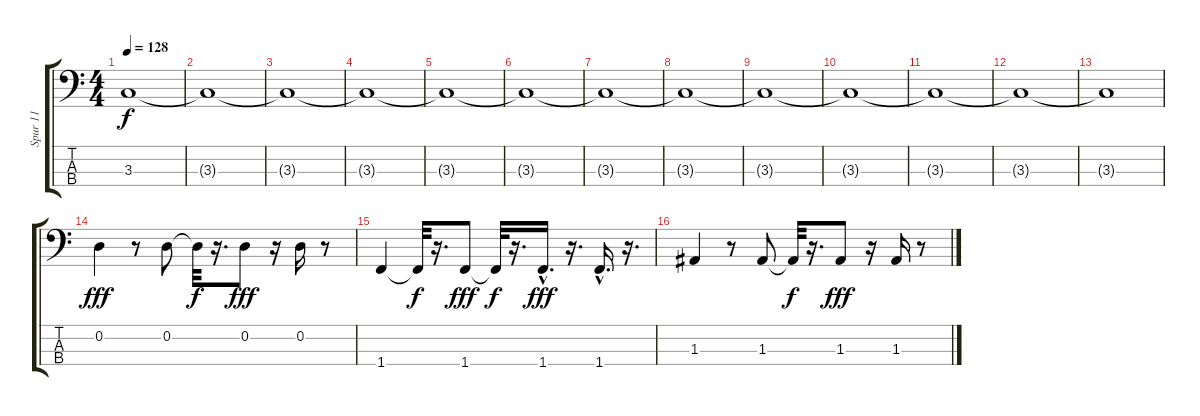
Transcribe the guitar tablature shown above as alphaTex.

\track ("Spur 11" "Spur 11") {instrument synthbass2}
\staff {score tabs}
\tuning (G2 D2 A1 E1) {hide}
\ts (4 4)
\tempo 128
\clef f4
\ks c
3.3{t}.1{dy f} |
3.3{t}.1 |
3.3{t}.1 |
3.3{t}.1 |
3.3{t}.1 |
3.3{t}.1 |
3.3{t}.1 |
3.3{t}.1 |
3.3{t}.1 |
3.3{t}.1 |
3.3{t}.1 |
3.3{t}.1 |
3.3{t}.1 |
0.2.4{dy fff} r.8 0.2.8 0.2{t}.32{dy f} r.16{d} 0.2.8{dy fff} r.16 0.2.16 r.8 |
1.4.4 1.4{t}.32{dy f} r.16{d} 1.4.8{dy fff} 1.4{t}.32{dy f} r.16{d} 1.4{hac}.16{d dy fff} r.16{d} 1.4{hac}.16{d} r.16{d} |
1.3.4 r.8 1.3.8 1.3{t}.32{dy f} r.16{d} 1.3.8{dy fff} r.16 1.3.16 r.8
